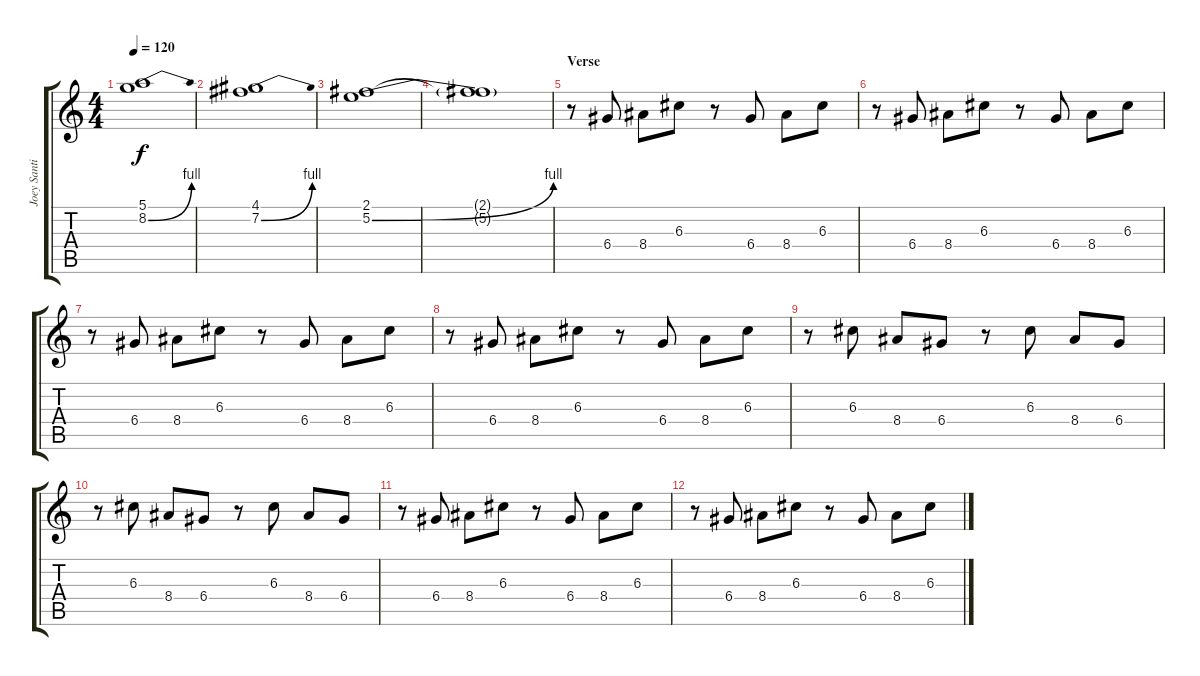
\track ("Joey Santiago" "Joey Santi") {instrument distortionguitar}
\staff {score tabs}
\tuning (E4 B3 G3 D3 A2 E2) {hide}
\ts (4 4)
\tempo 120
\clef g2
\ks c
(5.1 8.2{be (bend 0 0 60 4)}).1{dy f} |
(4.1 7.2{be (bend 0 0 60 4)}).1 |
(2.1 5.2{be (bend 0 0 60 4)}).1{volume 0} |
(2.1{t} 5.2{t}).1 |
\section ("" "Verse")
r.8{volume 13 instrument electricguitarmuted} 6.4.8 8.4.8 6.3.8 r.8 6.4.8 8.4.8 6.3.8 |
r.8 6.4.8 8.4.8 6.3.8 r.8 6.4.8 8.4.8 6.3.8 |
r.8 6.4.8 8.4.8 6.3.8 r.8 6.4.8 8.4.8 6.3.8 |
r.8 6.4.8 8.4.8 6.3.8 r.8 6.4.8 8.4.8 6.3.8 |
r.8 6.3.8 8.4.8 6.4.8 r.8 6.3.8 8.4.8 6.4.8 |
r.8 6.3.8 8.4.8 6.4.8 r.8 6.3.8 8.4.8 6.4.8 |
r.8 6.4.8 8.4.8 6.3.8 r.8 6.4.8 8.4.8 6.3.8 |
r.8 6.4.8 8.4.8 6.3.8 r.8 6.4.8 8.4.8 6.3.8
